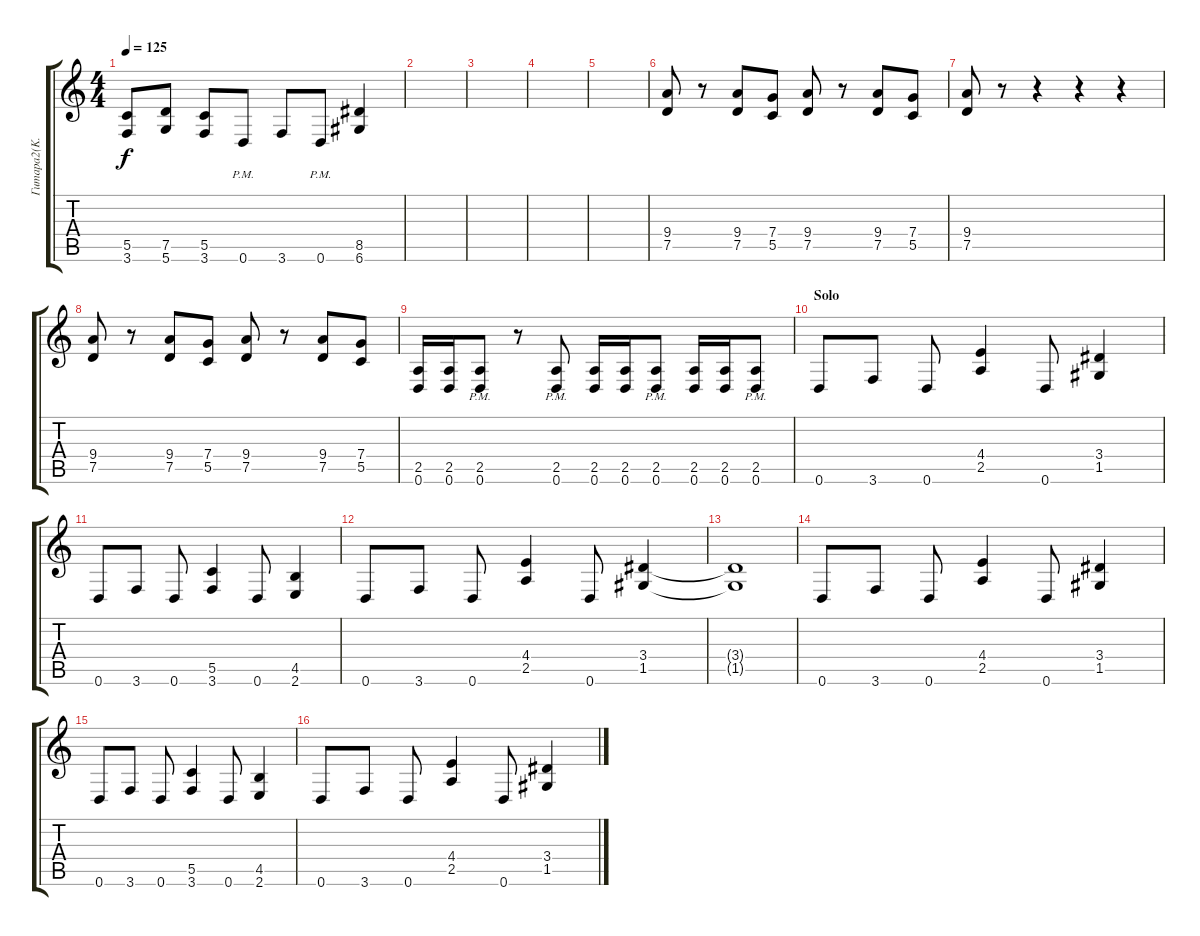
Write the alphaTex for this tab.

\track ("Гитара2(K. K. Downing)" "Гитара2(K.") {instrument distortionguitar}
\staff {score tabs}
\tuning (D4 A3 F3 C3 G2 D2) {hide}
\ts (4 4)
\tempo 125
\clef g2
\ks c
(5.5{t} 3.6{t}).8{dy f} (7.5 5.6).8 (5.5 3.6).8 0.6{pm}.8 3.6.8 0.6{pm}.8 (8.5 6.6).4 |
|
|
|
|
(9.4 7.5).8 r.8 (9.4 7.5).8 (7.4 5.5).8 (9.4 7.5).8 r.8 (9.4 7.5).8 (7.4 5.5).8 |
(9.4 7.5).8 r.8 r.4 r.4 r.4 |
(9.4 7.5).8 r.8 (9.4 7.5).8 (7.4 5.5).8 (9.4 7.5).8 r.8 (9.4 7.5).8 (7.4 5.5).8 |
(2.5 0.6).16 (2.5 0.6).16 (2.5{pm} 0.6{pm}).8 r.8 (2.5{pm} 0.6{pm}).8 (2.5 0.6).16 (2.5 0.6).16 (2.5{pm} 0.6{pm}).8 (2.5 0.6).16 (2.5 0.6).16 (2.5{pm} 0.6{pm}).8 |
\section ("" "Solo")
0.6.8{volume 10} 3.6.8 0.6.8 (4.4 2.5).4 0.6.8 (3.4 1.5).4 |
0.6.8 3.6.8 0.6.8 (5.5 3.6).4 0.6.8 (4.5 2.6).4 |
0.6.8 3.6.8 0.6.8 (4.4 2.5).4 0.6.8 (3.4 1.5).4 |
(3.4{t} 1.5{t}).1 |
0.6.8 3.6.8 0.6.8 (4.4 2.5).4 0.6.8 (3.4 1.5).4 |
0.6.8 3.6.8 0.6.8 (5.5 3.6).4 0.6.8 (4.5 2.6).4 |
0.6.8 3.6.8 0.6.8 (4.4 2.5).4 0.6.8 (3.4 1.5).4
